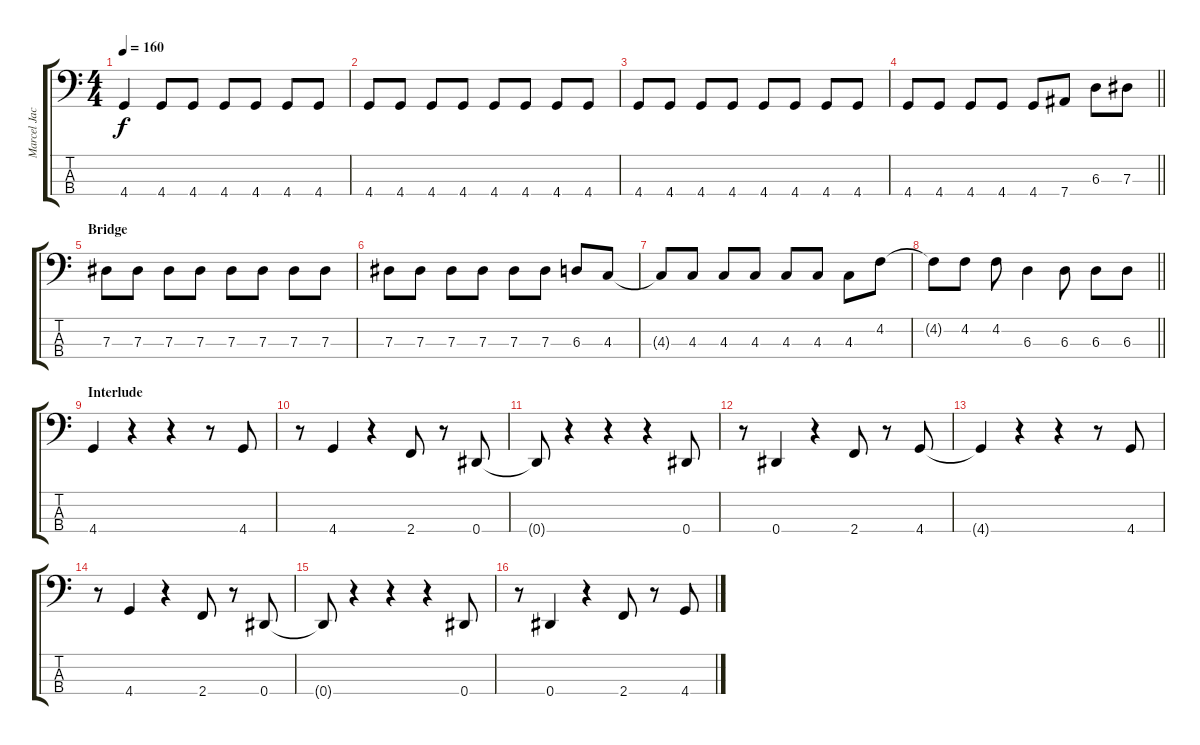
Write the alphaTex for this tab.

\track ("Marcel Jacob" "Marcel Jac") {instrument electricbassfinger}
\staff {score tabs}
\tuning (Gb2 Db2 Ab1 Eb1) {hide}
\ts (4 4)
\tempo 160
\clef f4
\ks c
4.4.4{dy f} 4.4.8 4.4.8 4.4.8 4.4.8 4.4.8 4.4.8 |
4.4.8 4.4.8 4.4.8 4.4.8 4.4.8 4.4.8 4.4.8 4.4.8 |
4.4.8 4.4.8 4.4.8 4.4.8 4.4.8 4.4.8 4.4.8 4.4.8 |
\barLineRight lightlight
4.4.8 4.4.8 4.4.8 4.4.8 4.4.8 7.4.8 6.3.8 7.3.8 |
\section ("" "Bridge")
7.3.8 7.3.8 7.3.8 7.3.8 7.3.8 7.3.8 7.3.8 7.3.8 |
7.3.8 7.3.8 7.3.8 7.3.8 7.3.8 7.3.8 6.3.8 4.3.8 |
4.3{t}.8 4.3.8 4.3.8 4.3.8 4.3.8 4.3.8 4.3.8 4.2.8 |
\barLineRight lightlight
4.2{t}.8 4.2.8 4.2.8 6.3.4 6.3.8 6.3.8 6.3.8 |
\section ("" "Interlude")
4.4.4 r.4 r.4 r.8 4.4.8 |
r.8 4.4.4 r.4 2.4.8 r.8 0.4.8 |
0.4{t}.8 r.4 r.4 r.4 0.4.8 |
r.8 0.4.4 r.4 2.4.8 r.8 4.4.8 |
4.4{t}.4 r.4 r.4 r.8 4.4.8 |
r.8 4.4.4 r.4 2.4.8 r.8 0.4.8 |
0.4{t}.8 r.4 r.4 r.4 0.4.8 |
r.8 0.4.4 r.4 2.4.8 r.8 4.4.8
